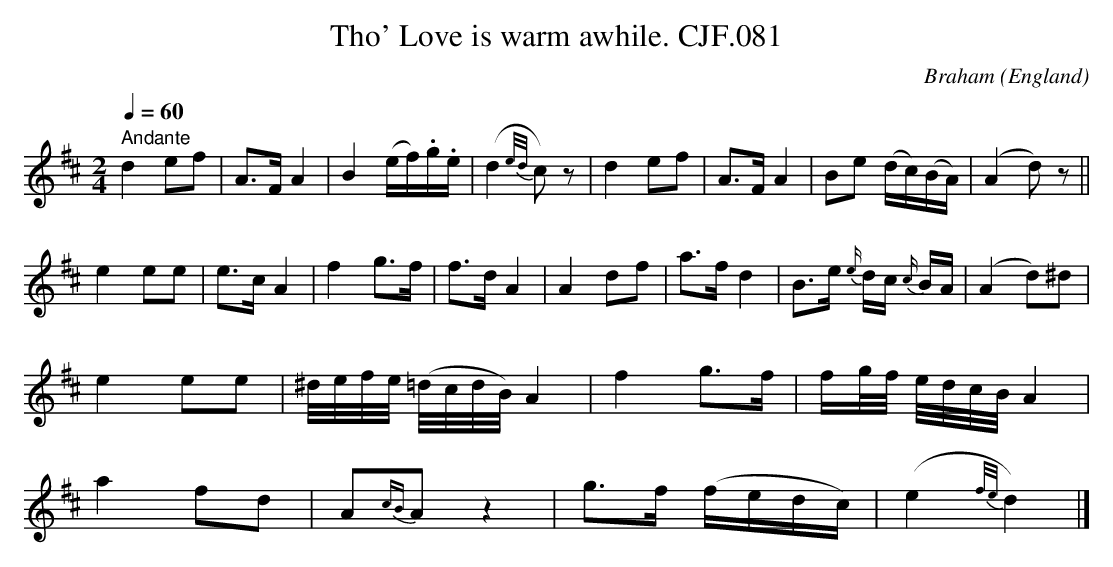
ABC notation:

X:1
T:Tho' Love is warm awhile. CJF.081
C:Braham
L:1/8
M:2/4
O:England
Q:1/4=60
K:D
" Andante"d2ef|A>FA2|B2(e/f/).g/.e/|(d2{e/d/}c)z|\
d2ef|A>FA2|Be (d/c/)(B/A/)|"<"(A2d)z||!
e2ee|e>cA2|f2g>f|f>dA2|A2df|a>fd2|\
B>e {e/}d/c/ {c/}B/A/|(A2d)^d|!
e2ee|^d/4e/4f/4e/4 (=d/4c/4d/4B/4)A2|f2g>f|\
f/g/4f/4 e/4d/4c/4B/4A2|!
a2fd|A{cB}Az2|">"g>f (f/e/d/c/)|">"(e2{f/e/}d2)|]
